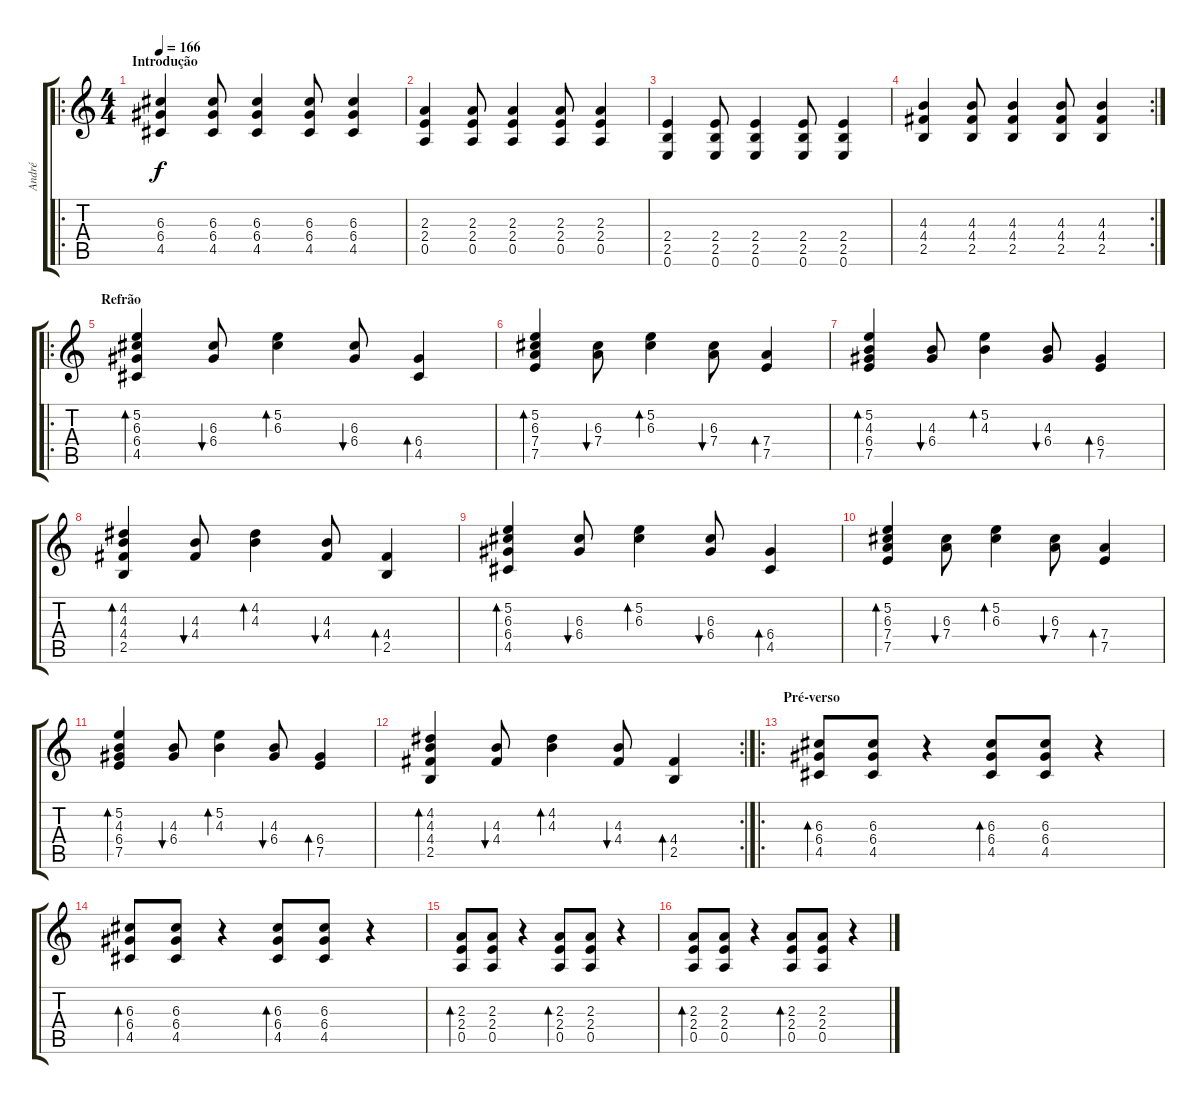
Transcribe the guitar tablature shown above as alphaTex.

\track ("André" "André") {instrument electricguitarclean}
\staff {score tabs}
\tuning (E4 B3 G3 D3 A2 E2) {hide}
\ro
\ts (4 4)
\section ("" "Introdução")
\tempo 166
\clef g2
\ks c
(6.3 6.4 4.5).4{dy f instrument electricguitarclean} (6.3 6.4 4.5).8 (6.3 6.4 4.5).4 (6.3 6.4 4.5).8 (6.3 6.4 4.5).4 |
(2.3 2.4 0.5).4 (2.3 2.4 0.5).8 (2.3 2.4 0.5).4 (2.3 2.4 0.5).8 (2.3 2.4 0.5).4 |
(2.4 2.5 0.6).4 (2.4 2.5 0.6).8 (2.4 2.5 0.6).4 (2.4 2.5 0.6).8 (2.4 2.5 0.6).4 |
\rc 2
(4.3 4.4 2.5).4 (4.3 4.4 2.5).8 (4.3 4.4 2.5).4 (4.3 4.4 2.5).8 (4.3 4.4 2.5).4 |
\ro
\section ("" "Refrão")
(5.2 6.3 6.4 4.5).4{bd 60} (6.3 6.4).8{bu 60} (5.2 6.3).4{bd 60} (6.3 6.4).8{bu 60} (6.4 4.5).4{bd 60} |
(5.2 6.3 7.4 7.5).4{bd 60} (6.3 7.4).8{bu 60} (5.2 6.3).4{bd 60} (6.3 7.4).8{bu 60} (7.4 7.5).4{bd 60} |
(5.2 4.3 6.4 7.5).4{bd 60} (4.3 6.4).8{bu 60} (5.2 4.3).4{bd 60} (4.3 6.4).8{bu 60} (6.4 7.5).4{bd 60} |
(4.2 4.3 4.4 2.5).4{bd 60} (4.3 4.4).8{bu 60} (4.2 4.3).4{bd 60} (4.3 4.4).8{bu 60} (4.4 2.5).4{bd 60} |
(5.2 6.3 6.4 4.5).4{bd 60} (6.3 6.4).8{bu 60} (5.2 6.3).4{bd 60} (6.3 6.4).8{bu 60} (6.4 4.5).4{bd 60} |
(5.2 6.3 7.4 7.5).4{bd 60} (6.3 7.4).8{bu 60} (5.2 6.3).4{bd 60} (6.3 7.4).8{bu 60} (7.4 7.5).4{bd 60} |
(5.2 4.3 6.4 7.5).4{bd 60} (4.3 6.4).8{bu 60} (5.2 4.3).4{bd 60} (4.3 6.4).8{bu 60} (6.4 7.5).4{bd 60} |
\rc 2
(4.2 4.3 4.4 2.5).4{bd 60} (4.3 4.4).8{bu 60} (4.2 4.3).4{bd 60} (4.3 4.4).8{bu 60} (4.4 2.5).4{bd 60} |
\ro
\section ("" "Pré-verso")
(6.3 6.4 4.5).8{bd 60} (6.3 6.4 4.5).8 r.4 (6.3 6.4 4.5).8{bd 60} (6.3 6.4 4.5).8 r.4 |
(6.3 6.4 4.5).8{bd 60} (6.3 6.4 4.5).8 r.4 (6.3 6.4 4.5).8{bd 60} (6.3 6.4 4.5).8 r.4 |
(2.3 2.4 0.5).8{bd 60} (2.3 2.4 0.5).8 r.4 (2.3 2.4 0.5).8{bd 60} (2.3 2.4 0.5).8 r.4 |
(2.3 2.4 0.5).8{bd 60} (2.3 2.4 0.5).8 r.4 (2.3 2.4 0.5).8{bd 60} (2.3 2.4 0.5).8 r.4
